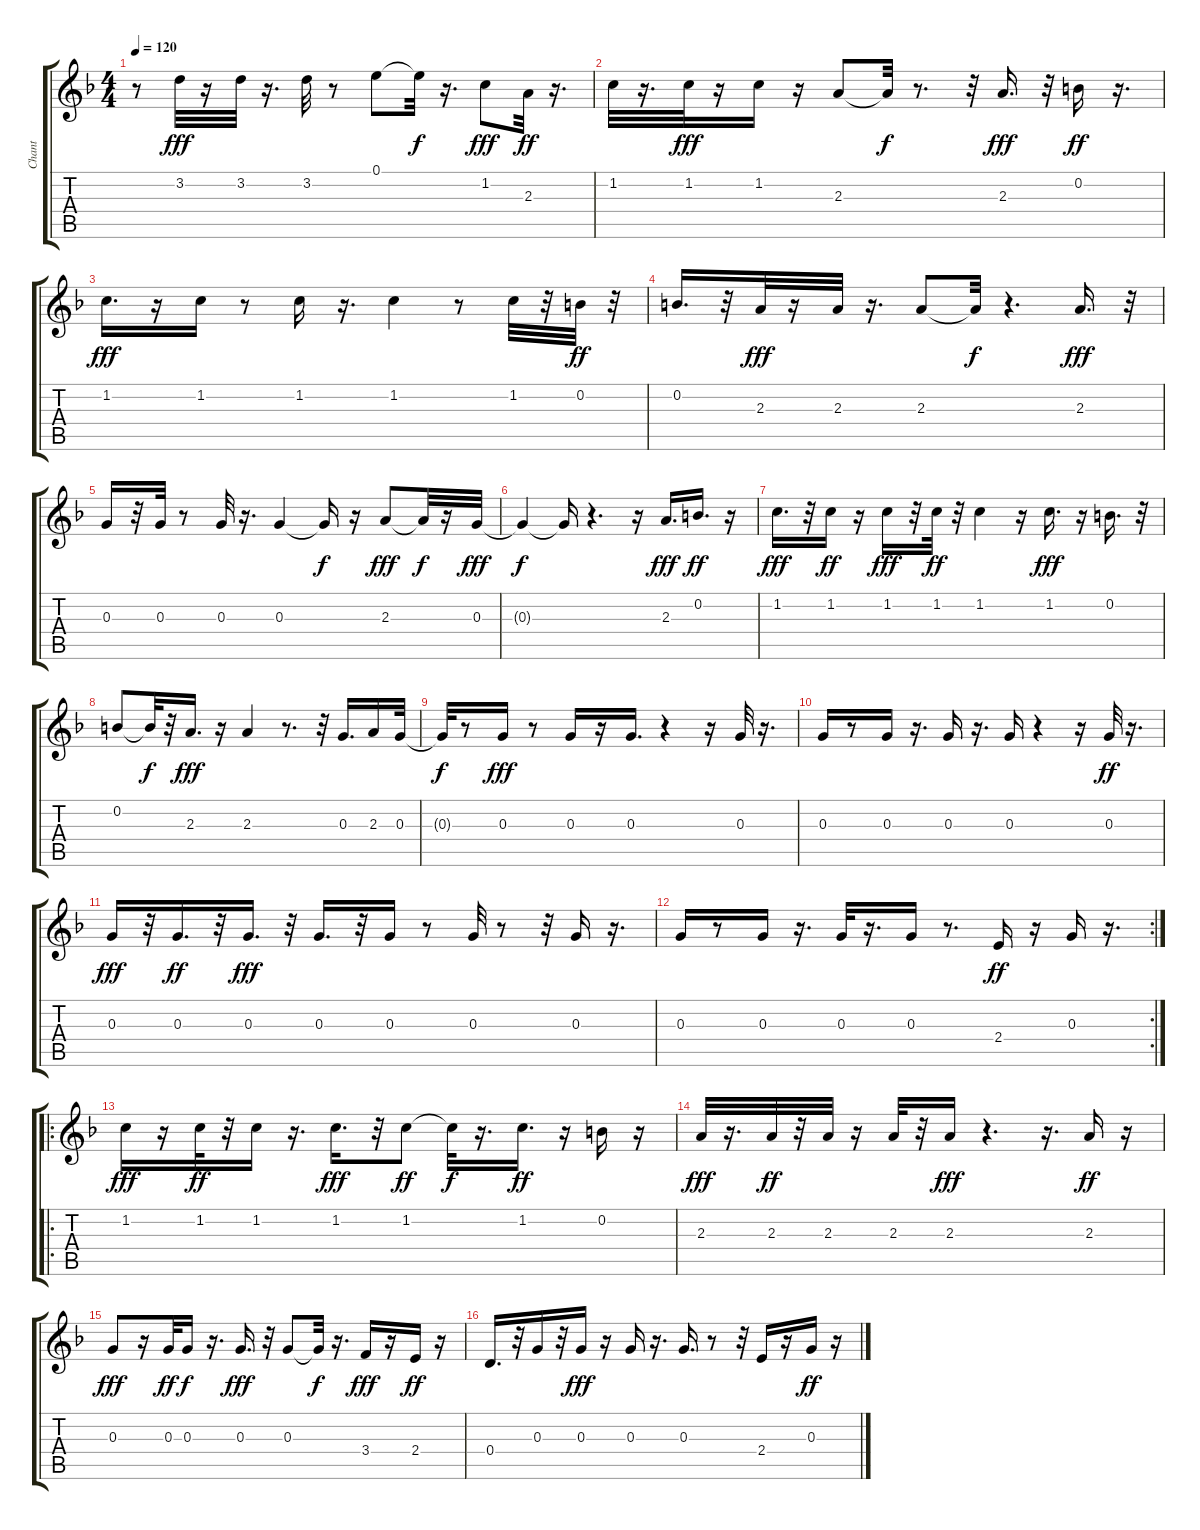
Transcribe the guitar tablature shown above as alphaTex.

\track ("Chant" "Chant") {instrument acousticguitarsteel}
\staff {score tabs}
\tuning (E4 B3 G3 D3 A2 E2) {hide}
\ts (4 4)
\tempo 120
\clef g2
\ks f
r.8{dy fff} 3.2.32 r.16 3.2.32 r.16{d} 3.2.32 r.8 0.1.8 0.1{t}.32{dy f} r.16{d} 1.2.8{dy fff} 2.3.32{dy ff} r.16{d} |
1.2.32 r.16{d} 1.2.32{dy fff} r.16 1.2.16 r.16 2.3.8 2.3{t}.32{dy f} r.8{d} r.32 2.3.16{d dy fff} r.32 0.2.16{dy ff} r.16{d} |
1.2.16{d dy fff} r.16 1.2.16 r.8 1.2.16 r.16{d} 1.2.4 r.8 1.2.32 r.32 0.2.32{dy ff} r.32 |
0.2.16{d} r.32 2.3.32{dy fff} r.16 2.3.32 r.16{d} 2.3.8 2.3{t}.32{dy f} r.4{d} 2.3.16{d dy fff} r.32 |
0.3.16 r.32 0.3.32 r.8 0.3.32 r.16{d} 0.3.4 0.3{t}.16{dy f} r.16 2.3.8{dy fff} 2.3{t}.32{dy f} r.16 0.3.32{dy fff} |
0.3{t}.4{dy f} 0.3{t}.16 r.4{d} r.16 2.3.16{d dy fff} 0.2.16{d dy ff} r.16 |
1.2.16{d dy fff} r.32 1.2.16{dy ff} r.16 1.2.16{dy fff} r.32 1.2.32{dy ff} r.32 1.2.4 r.16 1.2.16{d dy fff} r.16 0.2.16{d} r.32 |
0.2.8 0.2{t}.32{dy f} r.32 2.3.16{d dy fff} r.16 2.3.4 r.8{d} r.32 0.3.16{d} 2.3.16 0.3.32 |
0.3{t}.32{dy f} r.8 0.3.16{dy fff} r.8 0.3.16 r.16 0.3.16{d} r.4 r.16 0.3.32 r.16{d} |
0.3.16 r.8 0.3.16 r.16{d} 0.3.16 r.16{d} 0.3.16 r.4 r.16 0.3.32{dy ff} r.16{d} |
0.3.16{dy fff} r.32 0.3.16{d dy ff} r.32 0.3.16{d dy fff} r.32 0.3.16{d} r.32 0.3.16 r.8 0.3.32 r.8 r.32 0.3.16 r.16{d} |
\rc 2
0.3.16 r.8 0.3.16 r.16{d} 0.3.32 r.16{d} 0.3.16 r.8{d} 2.4.16{dy ff} r.16 0.3.16 r.16{d} |
\ro
1.2.16{dy fff} r.16 1.2.32{dy ff} r.32 1.2.16 r.16{d} 1.2.16{d dy fff} r.32 1.2.8{dy ff} 1.2{t}.32{dy f} r.16{d} 1.2.16{d dy ff} r.16 0.2.16 r.16 |
2.3.32{dy fff} r.16{d} 2.3.32{dy ff} r.32 2.3.32 r.16 2.3.32 r.32 2.3.16{dy fff} r.4{d} r.16{d} 2.3.16{dy ff} r.16 |
0.3.8{dy fff} r.16 0.3.32{dy ff} 0.3.16{dy f} r.16{d} 0.3.16{d dy fff} r.32 0.3.8 0.3{t}.32{dy f} r.16{d} 3.4.16{dy fff} r.16 2.4.16{dy ff} r.16 |
0.4.16{d} r.32 0.3.16 r.32 0.3.16{dy fff} r.16 0.3.16 r.16{d} 0.3.16{d} r.8 r.32 2.4.16 r.16 0.3.16{dy ff} r.16
